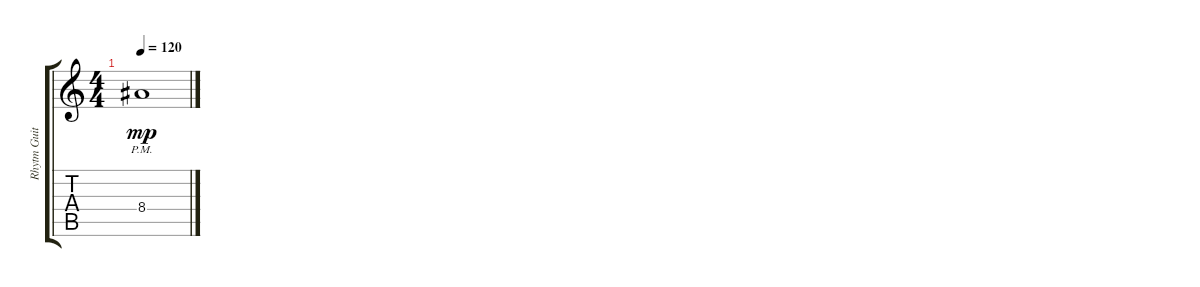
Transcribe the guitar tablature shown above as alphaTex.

\track ("Rhytm Guitar 1" "Rhytm Guit") {instrument electricguitarmuted}
\staff {score tabs}
\tuning (E4 B3 G3 D3 A2 E2) {hide}
\ts (4 4)
\tempo 120
\clef g2
\ks c
8.4{pm}.1{dy mp}
